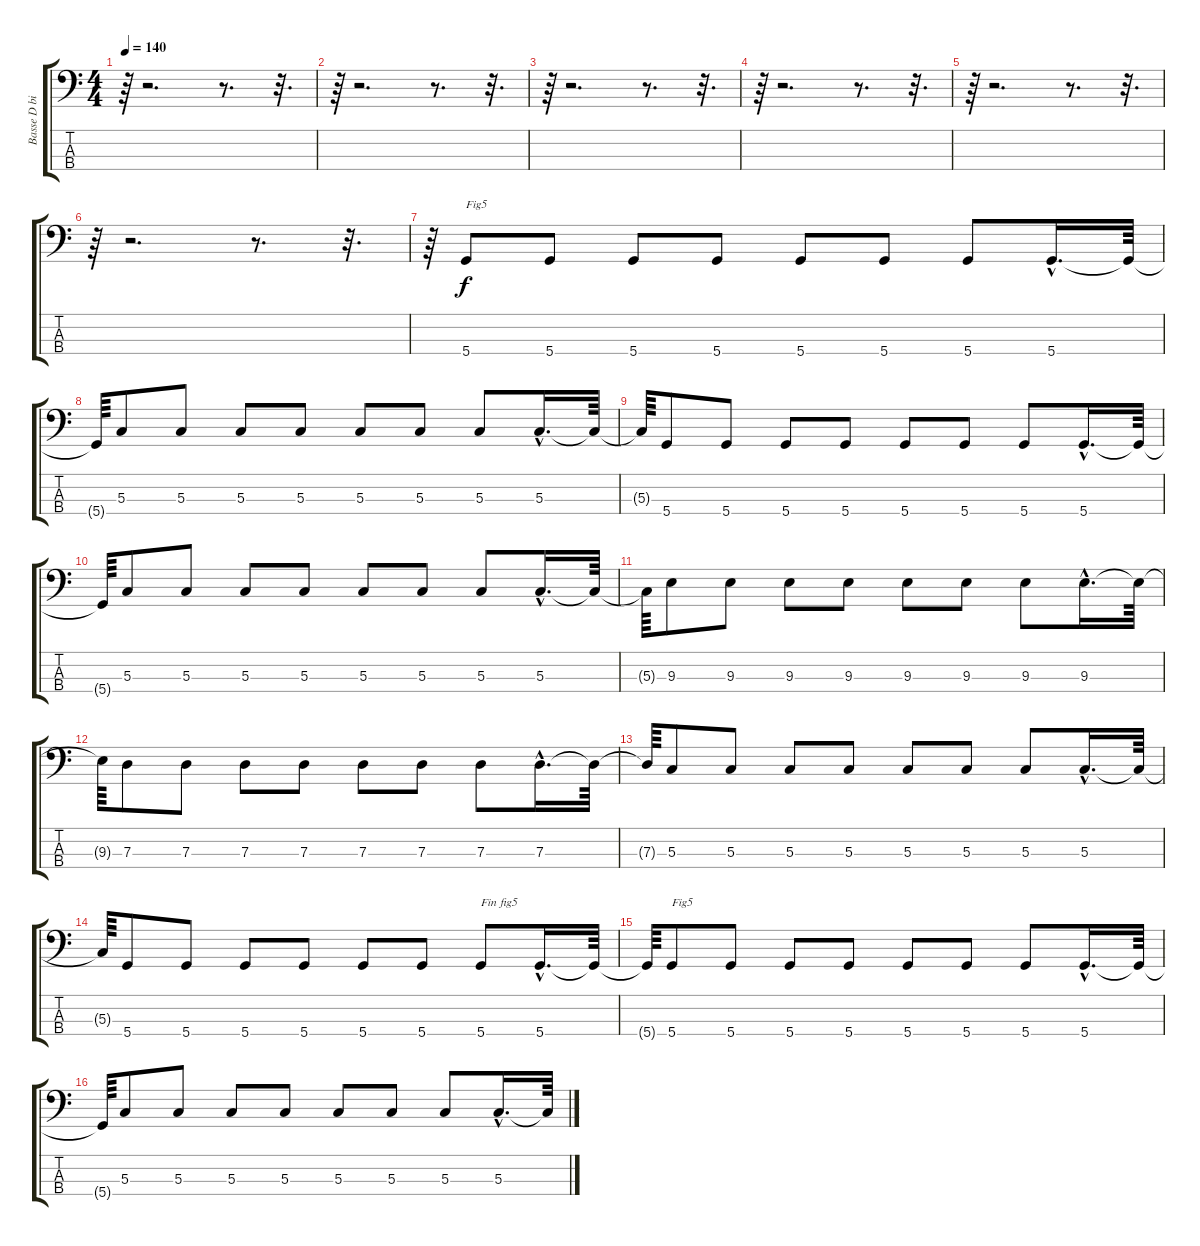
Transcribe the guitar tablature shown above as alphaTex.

\track ("Basse D bis" "Basse D bi") {instrument synthbass2}
\staff {score tabs}
\tuning (F2 C2 G1 D1) {hide}
\ts (4 4)
\tempo 140
\clef f4
\ks c
r.64{dy f} r.2{d} r.8{d} r.32{d} |
r.64 r.2{d} r.8{d} r.32{d} |
r.64 r.2{d} r.8{d} r.32{d} |
r.64 r.2{d} r.8{d} r.32{d} |
r.64 r.2{d} r.8{d} r.32{d} |
r.64 r.2{d} r.8{d} r.32{d} |
r.64 5.4.8{txt "Fig5"} 5.4.8 5.4.8 5.4.8 5.4.8 5.4.8 5.4.8 5.4{hac}.16{d} 5.4{t}.64 |
5.4{t}.64 5.3.8 5.3.8 5.3.8 5.3.8 5.3.8 5.3.8 5.3.8 5.3{hac}.16{d} 5.3{t}.64 |
5.3{t}.64 5.4.8 5.4.8 5.4.8 5.4.8 5.4.8 5.4.8 5.4.8 5.4{hac}.16{d} 5.4{t}.64 |
5.4{t}.64 5.3.8 5.3.8 5.3.8 5.3.8 5.3.8 5.3.8 5.3.8 5.3{hac}.16{d} 5.3{t}.64 |
5.3{t}.64 9.3.8 9.3.8 9.3.8 9.3.8 9.3.8 9.3.8 9.3.8 9.3{hac}.16{d} 9.3{t}.64 |
9.3{t}.64 7.3.8 7.3.8 7.3.8 7.3.8 7.3.8 7.3.8 7.3.8 7.3{hac}.16{d} 7.3{t}.64 |
7.3{t}.64 5.3.8 5.3.8 5.3.8 5.3.8 5.3.8 5.3.8 5.3.8 5.3{hac}.16{d} 5.3{t}.64 |
5.3{t}.64 5.4.8 5.4.8 5.4.8 5.4.8 5.4.8 5.4.8 5.4.8{txt "Fin fig5"} 5.4{hac}.16{d} 5.4{t}.64 |
5.4{t}.64 5.4.8{txt "Fig5"} 5.4.8 5.4.8 5.4.8 5.4.8 5.4.8 5.4.8 5.4{hac}.16{d} 5.4{t}.64 |
5.4{t}.64 5.3.8 5.3.8 5.3.8 5.3.8 5.3.8 5.3.8 5.3.8 5.3{hac}.16{d} 5.3{t}.64
